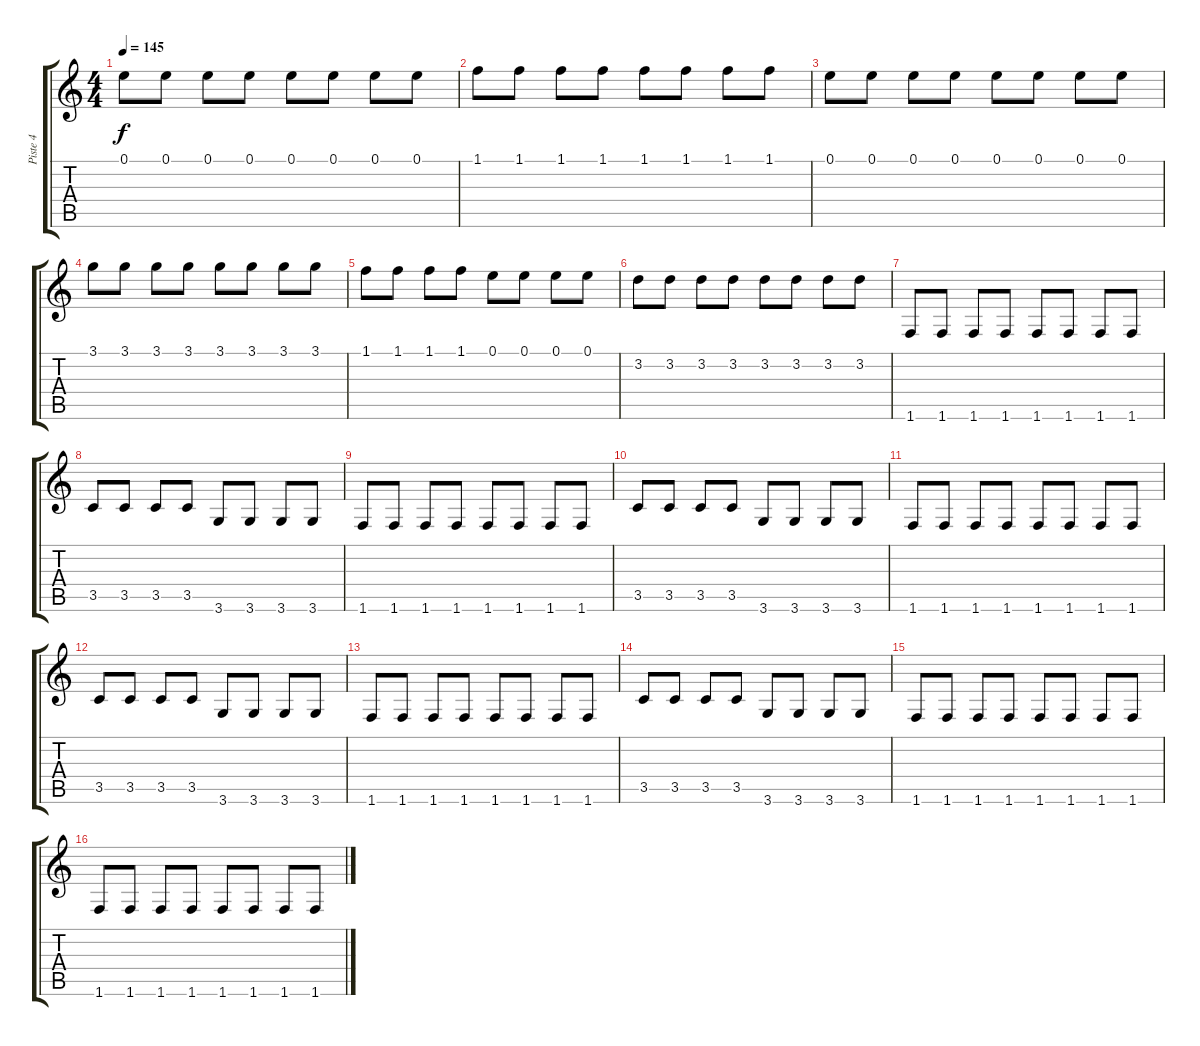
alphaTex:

\track ("Piste 4" "Piste 4") {instrument synthbass1}
\staff {score tabs}
\tuning (E4 B3 G3 D3 A2 E2) {hide}
\ts (4 4)
\tempo 145
\clef g2
\ks c
0.1.8{dy f} 0.1.8 0.1.8 0.1.8 0.1.8 0.1.8 0.1.8 0.1.8 |
1.1.8 1.1.8 1.1.8 1.1.8 1.1.8 1.1.8 1.1.8 1.1.8 |
0.1.8 0.1.8 0.1.8 0.1.8 0.1.8 0.1.8 0.1.8 0.1.8 |
3.1.8 3.1.8 3.1.8 3.1.8 3.1.8 3.1.8 3.1.8 3.1.8 |
1.1.8 1.1.8 1.1.8 1.1.8 0.1.8 0.1.8 0.1.8 0.1.8 |
3.2.8 3.2.8 3.2.8 3.2.8 3.2.8 3.2.8 3.2.8 3.2.8 |
1.6.8 1.6.8 1.6.8 1.6.8 1.6.8 1.6.8 1.6.8 1.6.8 |
3.5.8 3.5.8 3.5.8 3.5.8 3.6.8 3.6.8 3.6.8 3.6.8 |
1.6.8 1.6.8 1.6.8 1.6.8 1.6.8 1.6.8 1.6.8 1.6.8 |
3.5.8 3.5.8 3.5.8 3.5.8 3.6.8 3.6.8 3.6.8 3.6.8 |
1.6.8 1.6.8 1.6.8 1.6.8 1.6.8 1.6.8 1.6.8 1.6.8 |
3.5.8 3.5.8 3.5.8 3.5.8 3.6.8 3.6.8 3.6.8 3.6.8 |
1.6.8 1.6.8 1.6.8 1.6.8 1.6.8 1.6.8 1.6.8 1.6.8 |
3.5.8 3.5.8 3.5.8 3.5.8 3.6.8 3.6.8 3.6.8 3.6.8 |
1.6.8 1.6.8 1.6.8 1.6.8 1.6.8 1.6.8 1.6.8 1.6.8 |
1.6.8 1.6.8 1.6.8 1.6.8 1.6.8 1.6.8 1.6.8 1.6.8
